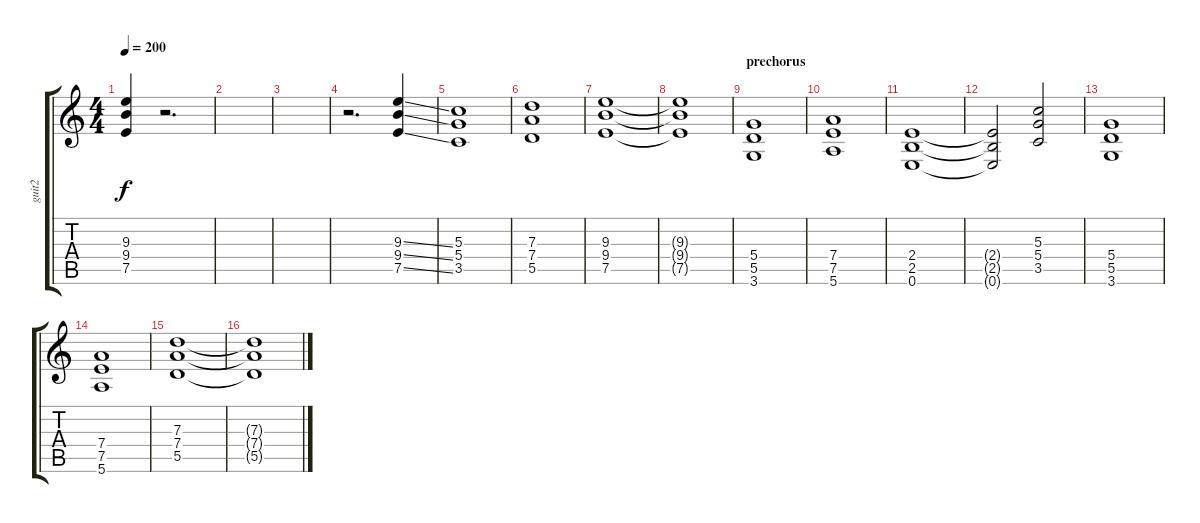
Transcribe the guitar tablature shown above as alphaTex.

\track ("guit2" "guit2") {instrument distortionguitar}
\staff {score tabs}
\tuning (E4 B3 G3 D3 A2 E2) {hide}
\ts (4 4)
\tempo 200
\clef g2
\ks c
(9.3 9.4 7.5).4{dy f} r.2{d} |
|
|
r.2{d} (9.3{ss} 9.4{ss} 7.5{ss}).4 |
(5.3 5.4 3.5).1 |
(7.3 7.4 5.5).1 |
(9.3 9.4 7.5).1 |
(9.3{t} 9.4{t} 7.5{t}).1 |
\section ("" "prechorus")
(5.4 5.5 3.6).1 |
(7.4 7.5 5.6).1 |
(2.4 2.5 0.6).1 |
(2.4{t} 2.5{t} 0.6{t}).2 (5.3 5.4 3.5).2 |
(5.4 5.5 3.6).1 |
(7.4 7.5 5.6).1 |
(7.3 7.4 5.5).1 |
(7.3{t} 7.4{t} 5.5{t}).1
